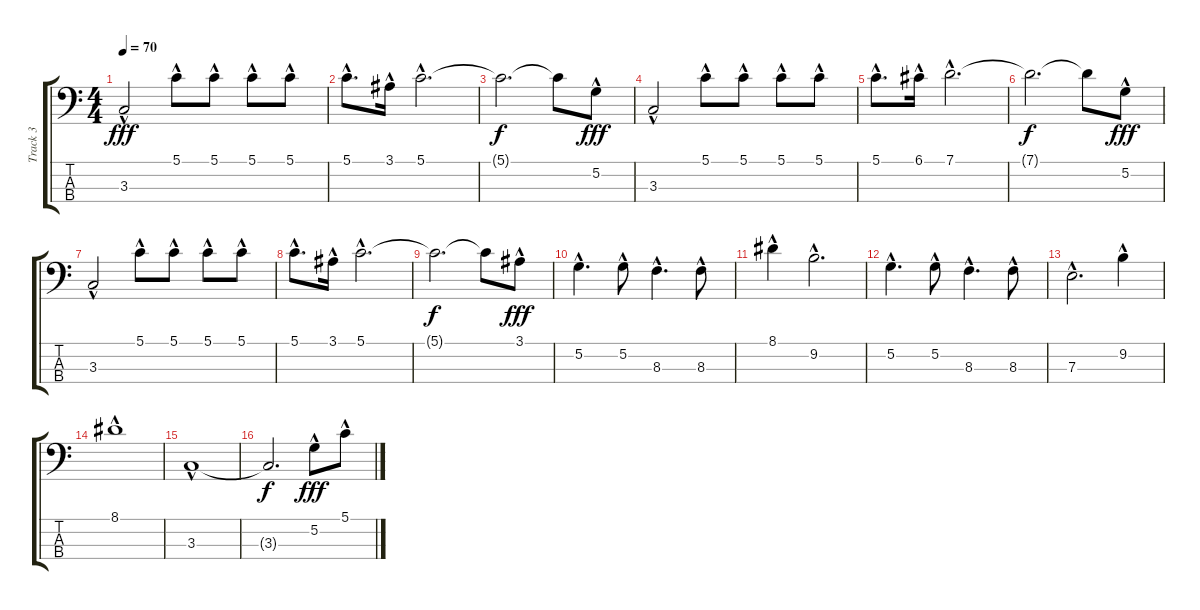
\track ("Track 3" "Track 3") {instrument acousticbass}
\staff {score tabs}
\tuning (G2 D2 A1 E1) {hide}
\ts (4 4)
\tempo 70
\clef f4
\ks c
3.3{hac}.2{dy fff} 5.1{hac}.8 5.1{hac}.8 5.1{hac}.8 5.1{hac}.8 |
5.1{hac}.8{d} 3.1{hac}.16 5.1{hac}.2{d} |
5.1{t}.2{d dy f} 5.1{t}.8 5.2{hac}.8{dy fff} |
3.3{hac}.2 5.1{hac}.8 5.1{hac}.8 5.1{hac}.8 5.1{hac}.8 |
5.1{hac}.8{d} 6.1{hac}.16 7.1{hac}.2{d} |
7.1{t}.2{d dy f} 7.1{t}.8 5.2{hac}.8{dy fff} |
3.3{hac}.2 5.1{hac}.8 5.1{hac}.8 5.1{hac}.8 5.1{hac}.8 |
5.1{hac}.8{d} 3.1{hac}.16 5.1{hac}.2{d} |
5.1{t}.2{d dy f} 5.1{t}.8 3.1{hac}.8{dy fff} |
5.2{hac}.4{d} 5.2{hac}.8 8.3{hac}.4{d} 8.3{hac}.8 |
8.1{hac}.4 9.2{hac}.2{d} |
5.2{hac}.4{d} 5.2{hac}.8 8.3{hac}.4{d} 8.3{hac}.8 |
7.3{hac}.2{d} 9.2{hac}.4 |
8.1{hac}.1 |
3.3{hac}.1 |
3.3{t}.2{d dy f} 5.2{hac}.8{dy fff} 5.1{hac}.8
